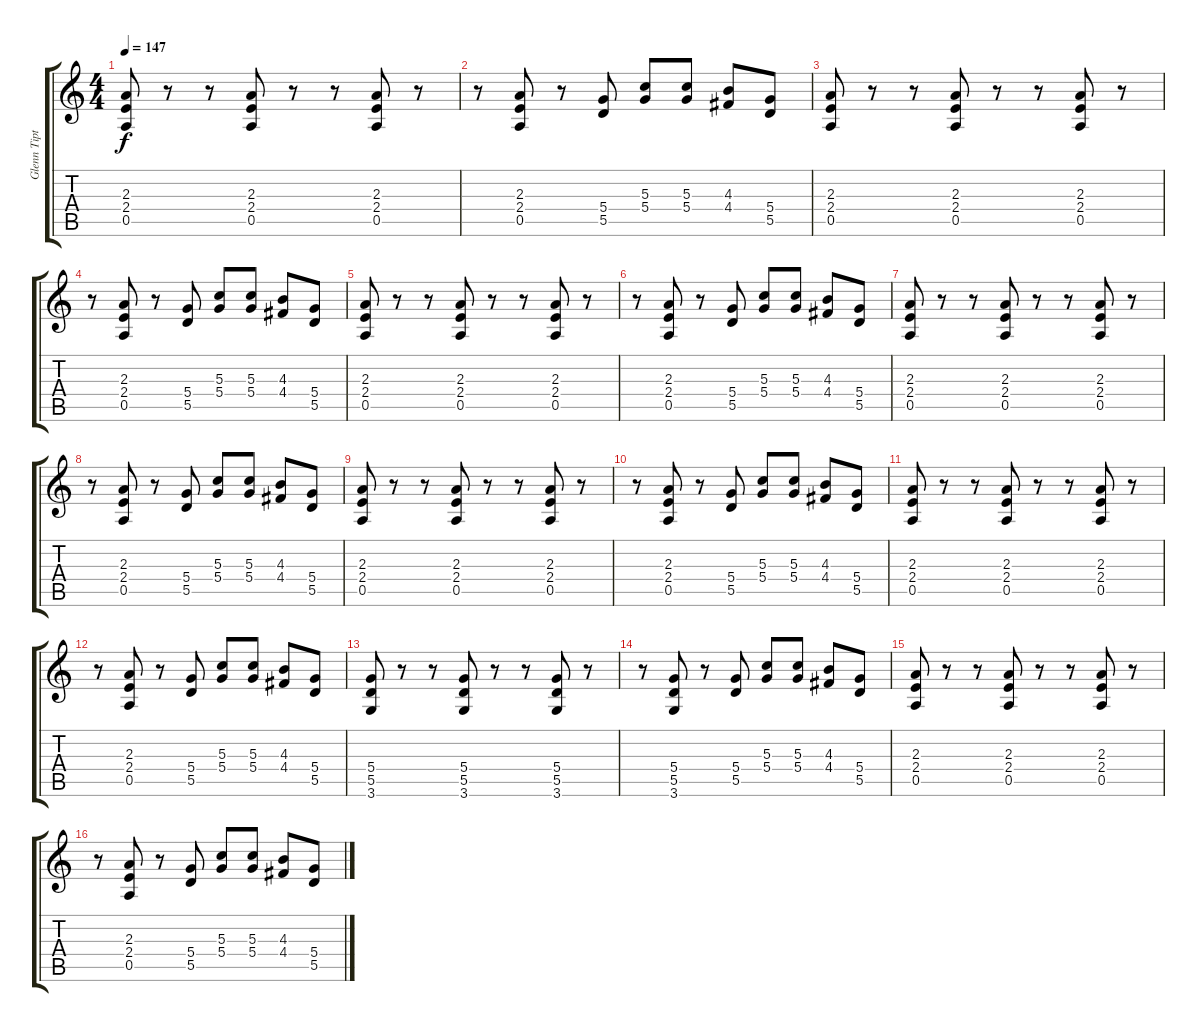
\track ("Glenn Tipton" "Glenn Tipt") {instrument distortionguitar}
\staff {score tabs}
\tuning (E4 B3 G3 D3 A2 E2) {hide}
\ts (4 4)
\tempo 147
\clef g2
\ks c
(2.3 2.4 0.5).8{dy f instrument distortionguitar} r.8 r.8 (2.3 2.4 0.5).8 r.8 r.8 (2.3 2.4 0.5).8 r.8 |
r.8 (2.3 2.4 0.5).8 r.8 (5.4 5.5).8 (5.3 5.4).8 (5.3 5.4).8 (4.3 4.4).8 (5.4 5.5).8 |
(2.3 2.4 0.5).8 r.8 r.8 (2.3 2.4 0.5).8 r.8 r.8 (2.3 2.4 0.5).8 r.8 |
r.8 (2.3 2.4 0.5).8 r.8 (5.4 5.5).8 (5.3 5.4).8 (5.3 5.4).8 (4.3 4.4).8 (5.4 5.5).8 |
(2.3 2.4 0.5).8 r.8 r.8 (2.3 2.4 0.5).8 r.8 r.8 (2.3 2.4 0.5).8 r.8 |
r.8 (2.3 2.4 0.5).8 r.8 (5.4 5.5).8 (5.3 5.4).8 (5.3 5.4).8 (4.3 4.4).8 (5.4 5.5).8 |
(2.3 2.4 0.5).8 r.8 r.8 (2.3 2.4 0.5).8 r.8 r.8 (2.3 2.4 0.5).8 r.8 |
r.8 (2.3 2.4 0.5).8 r.8 (5.4 5.5).8 (5.3 5.4).8 (5.3 5.4).8 (4.3 4.4).8 (5.4 5.5).8 |
(2.3 2.4 0.5).8 r.8 r.8 (2.3 2.4 0.5).8 r.8 r.8 (2.3 2.4 0.5).8 r.8 |
r.8 (2.3 2.4 0.5).8 r.8 (5.4 5.5).8 (5.3 5.4).8 (5.3 5.4).8 (4.3 4.4).8 (5.4 5.5).8 |
(2.3 2.4 0.5).8 r.8 r.8 (2.3 2.4 0.5).8 r.8 r.8 (2.3 2.4 0.5).8 r.8 |
r.8 (2.3 2.4 0.5).8 r.8 (5.4 5.5).8 (5.3 5.4).8 (5.3 5.4).8 (4.3 4.4).8 (5.4 5.5).8 |
(5.4 5.5 3.6).8 r.8 r.8 (5.4 5.5 3.6).8 r.8 r.8 (5.4 5.5 3.6).8 r.8 |
r.8 (5.4 5.5 3.6).8 r.8 (5.4 5.5).8 (5.3 5.4).8 (5.3 5.4).8 (4.3 4.4).8 (5.4 5.5).8 |
(2.3 2.4 0.5).8 r.8 r.8 (2.3 2.4 0.5).8 r.8 r.8 (2.3 2.4 0.5).8 r.8 |
r.8 (2.3 2.4 0.5).8 r.8 (5.4 5.5).8 (5.3 5.4).8 (5.3 5.4).8 (4.3 4.4).8 (5.4 5.5).8
